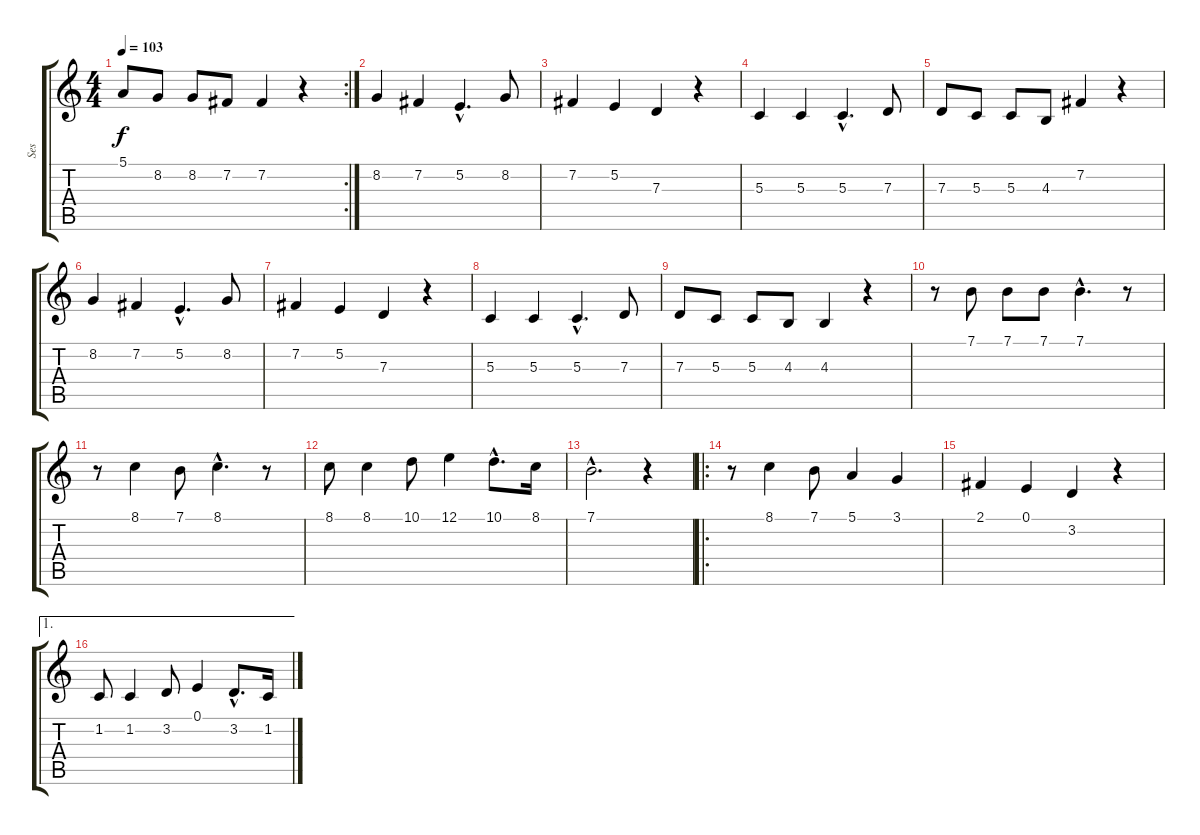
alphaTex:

\track ("Ses" "Ses") {instrument synthstrings2}
\staff {score tabs}
\tuning (E4 B3 G3 D3 A2 E2) {hide}
\rc 2
\ts (4 4)
\tempo 103
\clef g2
\ks c
5.1.8{dy f} 8.2.8 8.2.8 7.2.8 7.2.4 r.4 |
8.2.4 7.2.4 5.2{hac}.4{d} 8.2.8 |
7.2.4 5.2.4 7.3.4 r.4 |
5.3.4 5.3.4 5.3{hac}.4{d} 7.3.8 |
7.3.8 5.3.8 5.3.8 4.3.8 7.2.4 r.4 |
8.2.4 7.2.4 5.2{hac}.4{d} 8.2.8 |
7.2.4 5.2.4 7.3.4 r.4 |
5.3.4 5.3.4 5.3{hac}.4{d} 7.3.8 |
7.3.8 5.3.8 5.3.8 4.3.8 4.3.4 r.4 |
r.8 7.1.8 7.1.8 7.1.8 7.1{hac}.4{d} r.8 |
r.8 8.1.4 7.1.8 8.1{hac}.4{d} r.8 |
8.1.8 8.1.4 10.1.8 12.1.4 10.1{hac}.8{d} 8.1.16 |
7.1{hac}.2{d} r.4 |
\ro
r.8 8.1.4 7.1.8 5.1.4 3.1.4 |
2.1.4 0.1.4 3.2.4 r.4 |
\ae 1
1.2.8 1.2.4 3.2.8 0.1.4 3.2{hac}.8{d} 1.2.16
